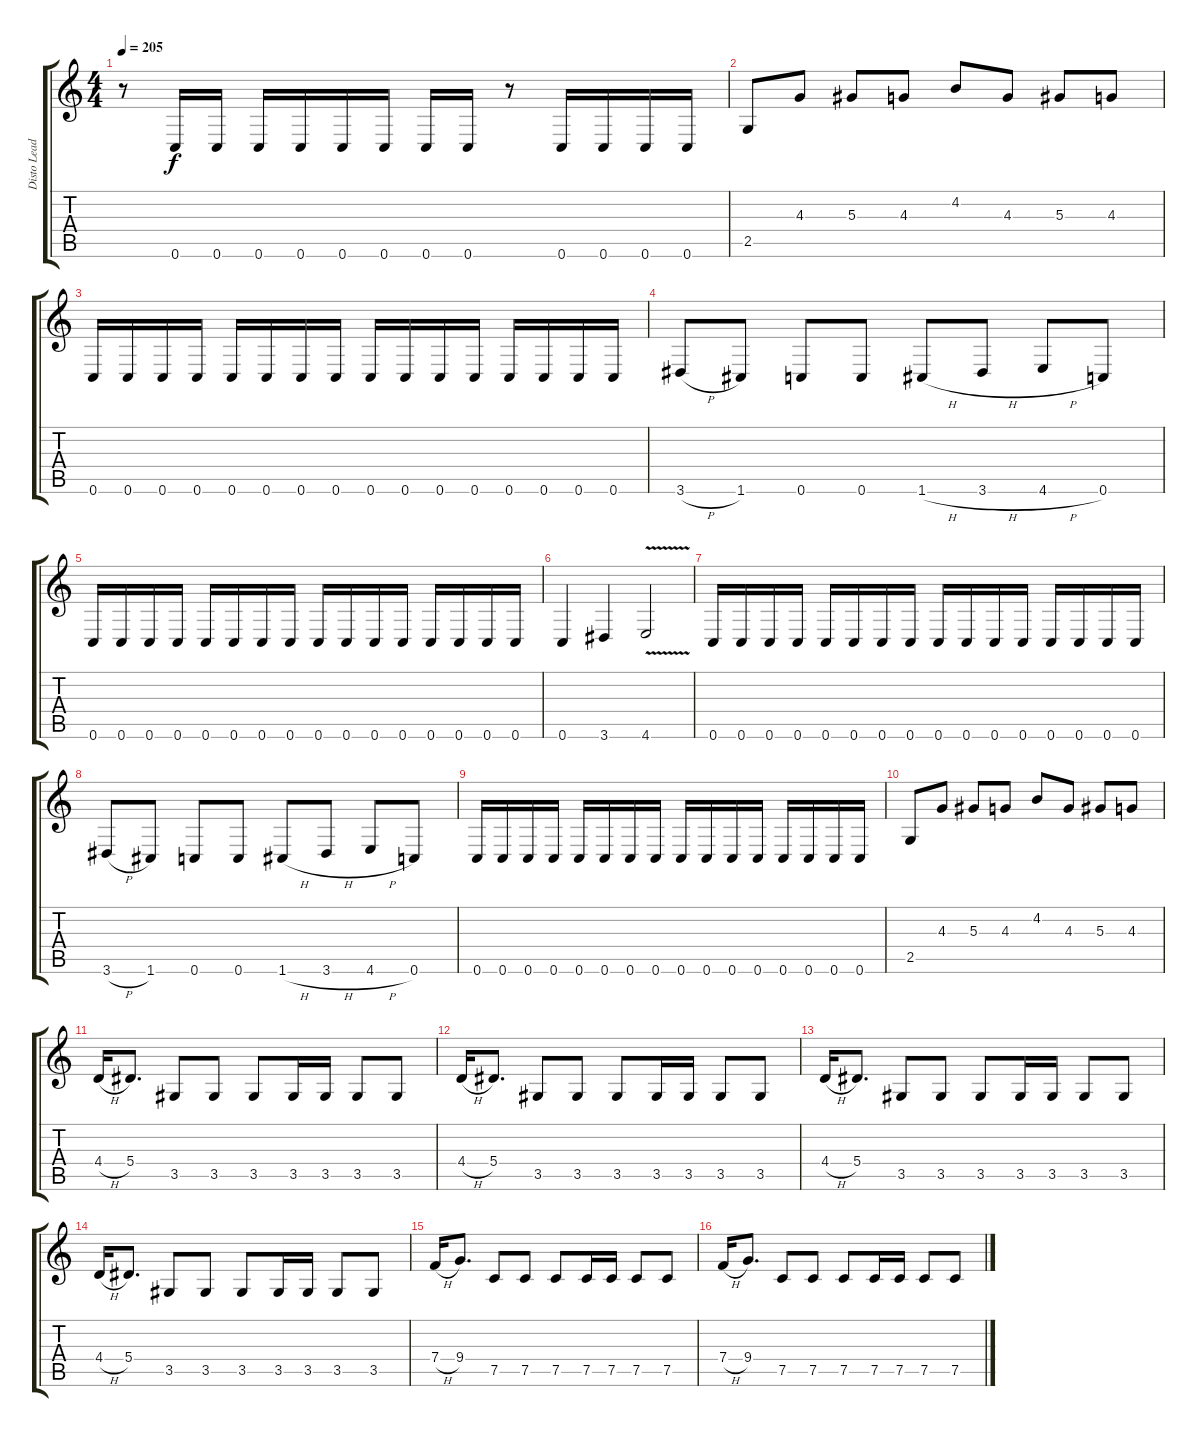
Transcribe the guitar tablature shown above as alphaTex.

\track ("Disto Lead" "Disto Lead") {instrument distortionguitar}
\staff {score tabs}
\tuning (C4 G3 Eb3 Bb2 F2 C2) {hide}
\ts (4 4)
\tempo 205
\clef g2
\ks c
r.8{dy f} 0.6.16 0.6.16 0.6.16 0.6.16 0.6.16 0.6.16 0.6.16 0.6.16 r.8 0.6.16 0.6.16 0.6.16 0.6.16 |
2.5.8 4.3.8 5.3.8 4.3.8 4.2.8 4.3.8 5.3.8 4.3.8 |
0.6.16 0.6.16 0.6.16 0.6.16 0.6.16 0.6.16 0.6.16 0.6.16 0.6.16 0.6.16 0.6.16 0.6.16 0.6.16 0.6.16 0.6.16 0.6.16 |
3.6{h}.8 1.6.8 0.6.8 0.6.8 1.6{h}.8 3.6{h}.8 4.6{h}.8 0.6.8 |
0.6.16 0.6.16 0.6.16 0.6.16 0.6.16 0.6.16 0.6.16 0.6.16 0.6.16 0.6.16 0.6.16 0.6.16 0.6.16 0.6.16 0.6.16 0.6.16 |
0.6.4 3.6.4 4.6{v}.2 |
0.6.16 0.6.16 0.6.16 0.6.16 0.6.16 0.6.16 0.6.16 0.6.16 0.6.16 0.6.16 0.6.16 0.6.16 0.6.16 0.6.16 0.6.16 0.6.16 |
3.6{h}.8 1.6.8 0.6.8 0.6.8 1.6{h}.8 3.6{h}.8 4.6{h}.8 0.6.8 |
0.6.16 0.6.16 0.6.16 0.6.16 0.6.16 0.6.16 0.6.16 0.6.16 0.6.16 0.6.16 0.6.16 0.6.16 0.6.16 0.6.16 0.6.16 0.6.16 |
2.5.8 4.3.8 5.3.8 4.3.8 4.2.8 4.3.8 5.3.8 4.3.8 |
4.4{h}.16 5.4.8{d} 3.5.8 3.5.8 3.5.8 3.5.16 3.5.16 3.5.8 3.5.8 |
4.4{h}.16 5.4.8{d} 3.5.8 3.5.8 3.5.8 3.5.16 3.5.16 3.5.8 3.5.8 |
4.4{h}.16 5.4.8{d} 3.5.8 3.5.8 3.5.8 3.5.16 3.5.16 3.5.8 3.5.8 |
4.4{h}.16 5.4.8{d} 3.5.8 3.5.8 3.5.8 3.5.16 3.5.16 3.5.8 3.5.8 |
7.4{h}.16 9.4.8{d} 7.5.8 7.5.8 7.5.8 7.5.16 7.5.16 7.5.8 7.5.8 |
7.4{h}.16 9.4.8{d} 7.5.8 7.5.8 7.5.8 7.5.16 7.5.16 7.5.8 7.5.8
